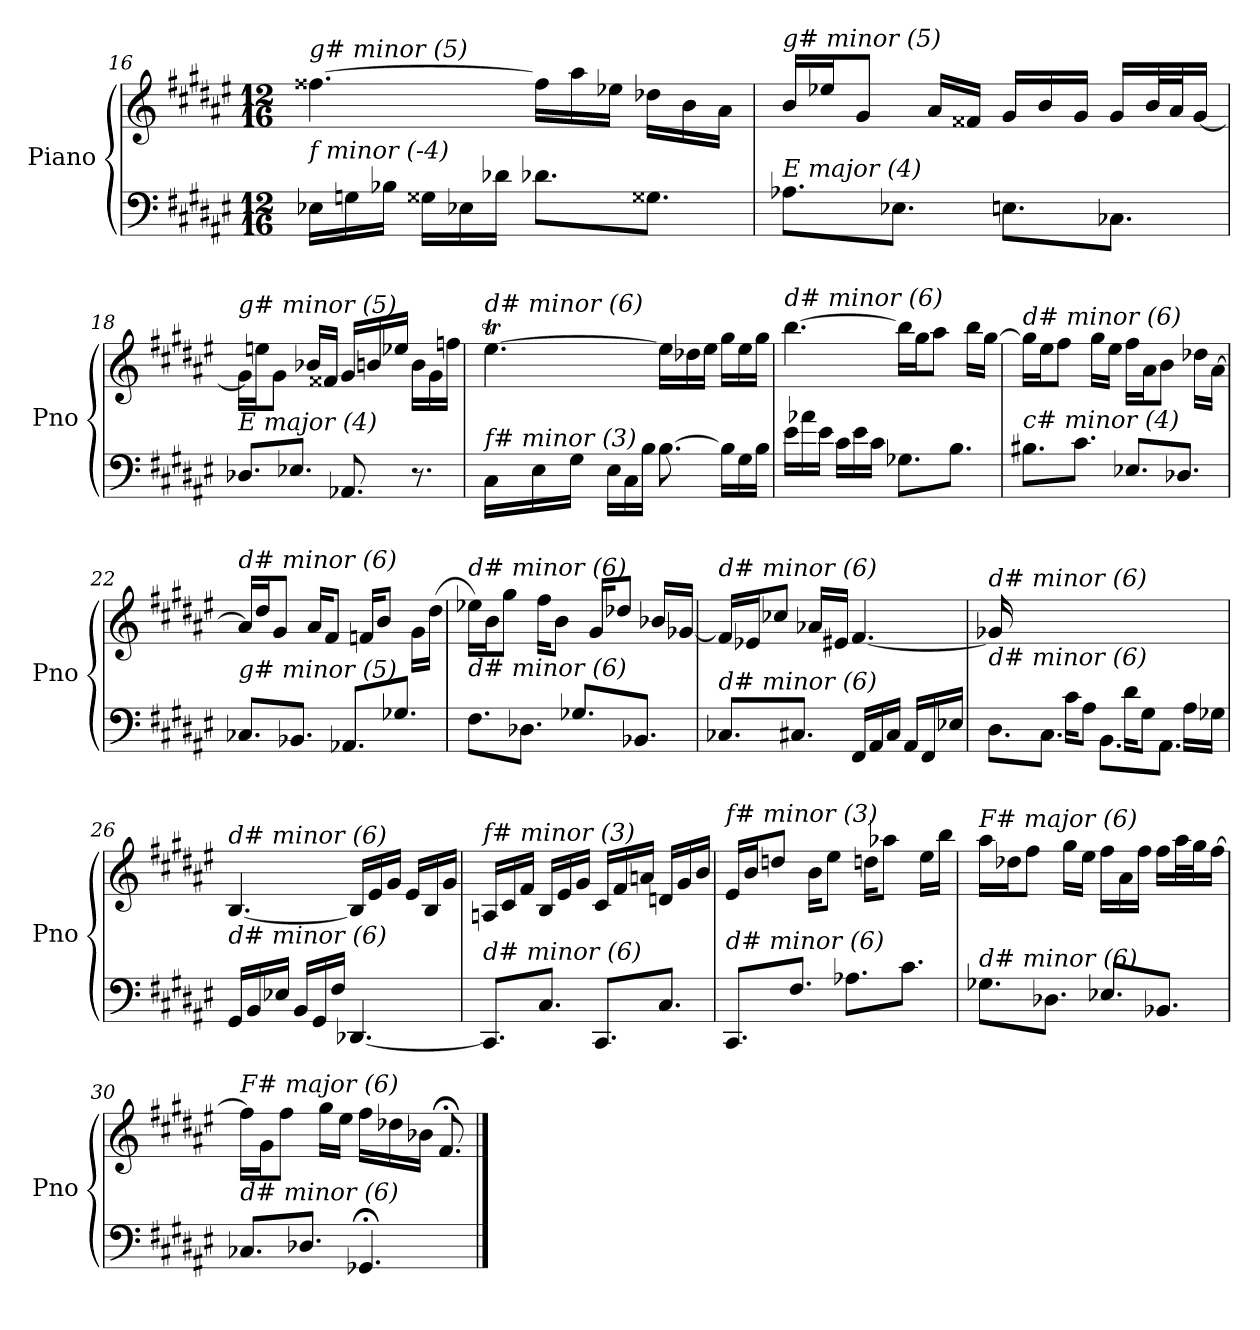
**kern	**kern
*part1	*part1
*staff2	*staff1
*I"Piano	*
*I'Pno	*
!!LO:LB:g=z
*clefF4	*clefG2
*k[f#c#g#d#a#e#]	*k[f#c#g#d#a#e#]
*F#:	*F#:
*M12/16	*M12/16
=16	=16
!	!LO:TX:i:t=g# minor (5)
!LO:TX:i:t=f minor (-4)	!
16E-Xi\LL	[4.ff##X\
16Gni\	.
16B-Xi\JJ	.
16G##i\LL	.
16E-Xi\	.
16d-Xi\JJ	.
8.d-Xi\L	16ff##\LL]
.	16aa#\
.	16ee-Xi\JJ
8.G##Xi\J	16dd-Xi\LL
.	16b\
.	16a#\JJ
=17	=17
!	!LO:TX:i:t=g# minor (5)
!LO:TX:i:t=E major (4)	!
8.A-Xi\L	16b/LL
.	16ee-Xi/J
.	8g#/J
8.E-Xi\J	.
.	16a#/LL
.	16f##X/JJ
8.En\L	16g#/LL
.	16b/
.	16g#/JJ
8.C-Xi\J	16g#/LL
.	32b/L
.	32a#/J
.	[16g#/JJ
=18	=18
!	!LO:TX:i:t=g# minor (5)
!LO:TX:i:t=E major (4)	!
8.D-Xi/L	16g#\LL]
.	16een\J
.	8g#\J
8.E-Xi/J	.
.	16b-Xi/LL
.	16f##X/JJ
8.AA-Xi/	16g#/LL
.	16b/
.	16ee-Xi/JJ
8.r	16b\LL
.	16g#\
.	16ffni\JJ
!!LO:LB:g=z
=19	=19
*^	*^
*	*	*	*Xtuplet
!	!	!LO:TX:i:t=d# minor (6)	!
!LO:TX:i:t=f# minor (3)	!	!	!
4.ryy	16C#\LL	[4.ee#t\	112%3ff#yy
.	.	.	112%3ee#yy
.	.	.	112%3ff#yy
.	16E#\	.	.
.	.	.	112%3ee#yy
.	.	.	112%3ff#yy
.	16G#\JJ	.	.
.	.	.	112%3ee#yy
.	.	.	14%3ee#yy
.	16E#\LL	.	.
.	16C#\	.	.
.	16B\JJ	.	.
4.ryy	[8.B\	16ee#\LL]	4.ryy
.	.	16dd-Xi\	.
.	.	16ee#\JJ	.
.	16B\LL]	16gg#\LL	.
.	16G#\	16ee#\	.
.	16B\JJ	16gg#\JJ	.
*	*	*v	*v
=20	=20	=20
!	!	!LO:TX:i:t=d# minor (6)
!LO:TX:i:t=f# minor (3)	!	!
*v	*v	*
16e#\LL	[4.bb\
16a-Xi\	.
16e#\JJ	.
16c#\LL	.
16e#\	.
16c#\JJ	.
8.G-Xi\L	16bb\LL]
.	16gg#\J
.	8aa#\J
8.B\J	.
.	16bb\LL
.	[16gg#\JJ
=21	=21
!	!LO:TX:i:t=d# minor (6)
!LO:TX:i:t=c# minor (4)	!
8.B#X\L	16gg#\LL]
.	16ee#\J
.	8ff#\J
8.c#\J	.
.	16gg#\LL
.	16ee#\JJ
8.E-Xi/L	16ff#\LL
.	16a#\J
.	8b\J
8.D-Xj/J	.
.	16dd-Xi\LL
.	[16a#\JJ
=22	=22
!	!LO:TX:i:t=d# minor (6)
!LO:TX:i:t=g# minor (5)	!
8.C-Xi/L	16a#/LL]
.	16dd#/J
.	8g#/J
8.BB-Xi/J	.
.	16a#/KL
.	8f#/J
8.AA-Xi/L	.
.	16fni/KL
.	8b/J
8.G-Xi/J	.
.	16g#\LL
.	[16dd#\JJ
!!LO:LB:g=z
=23	=23
!	!LO:TX:i:t=d# minor (6)
!LO:TX:i:t=d# minor (6)	!
8.F#i\L	16ee-Xi\LL]
.	16b\J
.	8gg#\J
8.D-Xi\J	.
.	16ff#i\KL
.	8b\J
8.G-Xi/L	.
.	16g#/KL
.	8dd-Xi/J
8.BB-Xi/J	.
.	16b-Xi/LL
.	[16g-Xi/JJ
=24	=24
!	!LO:TX:i:t=d# minor (6)
!LO:TX:i:t=d# minor (6)	!
8.C-Xi/L	16f#/LL]
.	16e-Xi/J
.	8cc-Xi/J
8.C#/J	.
.	16a-Xi/LL
.	16e#/JJ
16FF#/LL	[4.f#/
16AA#/	.
16C#/JJ	.
16AA#/LL	.
16FF#/	.
16E-Xi/JJ	.
=25	=25
*^	*
!	!	!LO:TX:i:t=d# minor (6)
!LO:TX:i:t=d# minor (6)	!	!
16ryy	8.D#\L	16g-Xi/LL]
16A#/J	.	2ryy
8B/J	.	.
.	8.C#\J	.
16c#\KL	.	.
8A#\J	.	.
.	8.BB\L	.
16d#\KL	.	.
8G#\J	.	.
.	8.AA#\J	8.ryy
16A#\LL	.	.
16G-Xi\JJ	.	.
*v	*v	*
=26	=26
!	!LO:TX:i:t=d# minor (6)
!LO:TX:i:t=d# minor (6)	!
16GG#/LL	[4.B/
16BB/	.
16E-Xi/JJ	.
16BB/LL	.
16GG#/	.
16F#i/JJ	.
[4.DD-Xi/	16B/LL]
.	16e#/
.	16g#/JJ
.	16e#/LL
.	16B/
.	16g#/JJ
!!LO:LB:g=z
=27	=27
!	!LO:TX:i:t=f# minor (3)
!LO:TX:i:t=d# minor (6)	!
8.CC#/L]	16An/LL
.	16c#/
.	16f#/JJ
8.C#/J	16B/LL
.	16e#/
.	16g#/JJ
8.CC#/L	16c#/LL
.	16f#/
.	16an/JJ
8.C#/J	16dn/LL
.	16g#/
.	16b/JJ
=28	=28
!	!LO:TX:i:t=f# minor (3)
!LO:TX:i:t=d# minor (6)	!
8.CC#/L	16e#/LL
.	16b/J
.	8ddn/J
8.F#i/J	.
.	16b\KL
.	8ee#\J
8.A-Xi\L	.
.	16ddn\KL
.	8aa-Xi\J
8.c#\J	.
.	16ee#\LL
.	16bb\JJ
=29	=29
!	!LO:TX:i:t=F# major (6)
!LO:TX:i:t=d# minor (6)	!
8.G-Xi\L	16aa#\LL
.	16dd-Xi\J
.	8ff#\J
8.D-Xi\J	.
.	16gg#\LL
.	16ee#\JJ
8.E-Xi/L	16ff#\LL
.	16a#\
.	16ff#\JJ
8.BB-Xi/J	16ff#\LL
.	32aa#\L
.	32gg#\J
.	[16ff#\JJ
=30	=30
!	!LO:TX:i:t=F# major (6)
!LO:TX:i:t=d# minor (6)	!
8.C-Xj/L	16ff#\LL]
.	16g#\J
.	8ff#\J
8.D-Xi/J	.
.	16gg#\LL
.	16ee#\JJ
4.GG-X;i/	16ff#\LL
.	16dd-Xi\
.	16b-Xi\JJ
.	8.f#;</
==	==
*-	*-
